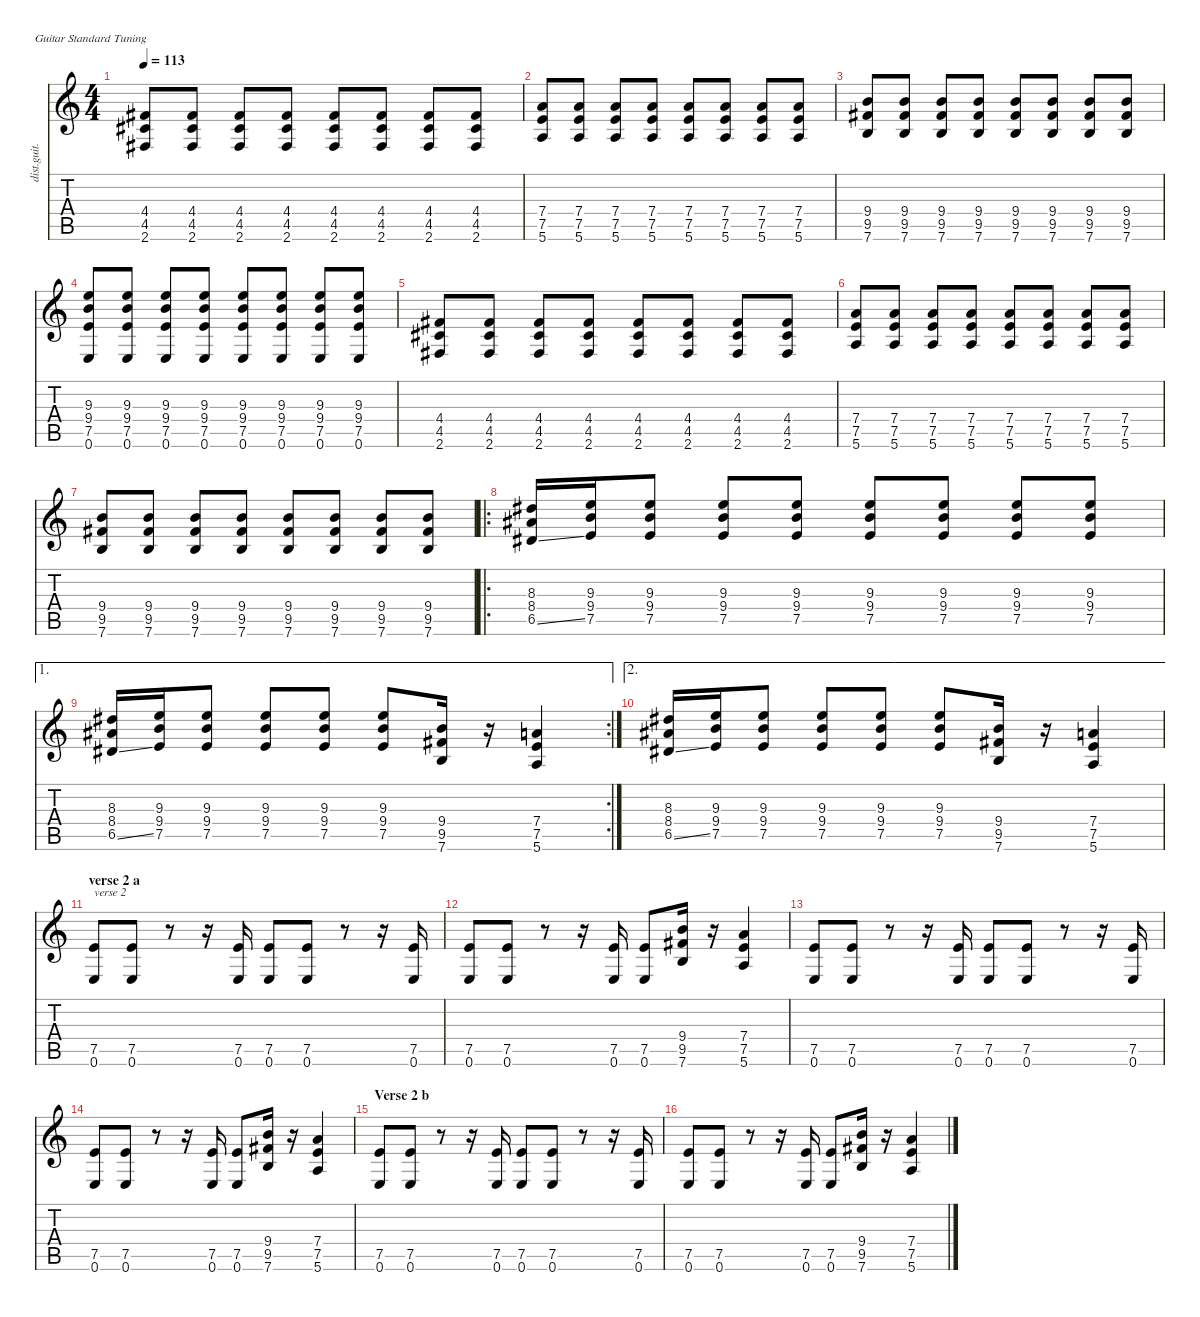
\defaultSystemsLayout 4
\hideDynamics
\bracketExtendMode nobrackets
\otherSystemsTrackNameOrientation horizontal
\track ("Teanui" "dist.guit.") {mute instrument distortionguitar}
\staff {score tabs}
\tuning (E4 B3 G3 D3 A2 E2)
\ts (4 4)
\tempo 113
\clef g2
\ks c
(4.4{acc #} 4.5{acc #} 2.6{acc #}).8{dy f beam Up} (4.4{acc #} 4.5{acc #} 2.6{acc #}).8{beam Up} (4.4{acc #} 4.5{acc #} 2.6{acc #}).8{beam Up} (4.4{acc #} 4.5{acc #} 2.6{acc #}).8{beam Up} (4.4{acc #} 4.5{acc #} 2.6{acc #}).8{beam Up} (4.4{acc #} 4.5{acc #} 2.6{acc #}).8{beam Up} (4.4{acc #} 4.5{acc #} 2.6{acc #}).8{beam Up} (4.4{acc #} 4.5{acc #} 2.6{acc #}).8{beam Up} |
(7.4 7.5 5.6).8{beam Up} (7.4 7.5 5.6).8{beam Up} (7.4 7.5 5.6).8{beam Up} (7.4 7.5 5.6).8{beam Up} (7.4 7.5 5.6).8{beam Up} (7.4 7.5 5.6).8{beam Up} (7.4 7.5 5.6).8{beam Up} (7.4 7.5 5.6).8{beam Up} |
(9.4 9.5{acc #} 7.6).8{beam Up} (9.4 9.5{acc #} 7.6).8{beam Up} (9.4 9.5{acc #} 7.6).8{beam Up} (9.4 9.5{acc #} 7.6).8{beam Up} (9.4 9.5{acc #} 7.6).8{beam Up} (9.4 9.5{acc #} 7.6).8{beam Up} (9.4 9.5{acc #} 7.6).8{beam Up} (9.4 9.5{acc #} 7.6).8{beam Up} |
(9.3 9.4 7.5 0.6).8{beam Up} (9.3 9.4 7.5 0.6).8{beam Up} (9.3 9.4 7.5 0.6).8{beam Up} (9.3 9.4 7.5 0.6).8{beam Up} (9.3 9.4 7.5 0.6).8{beam Up} (9.3 9.4 7.5 0.6).8{beam Up} (9.3 9.4 7.5 0.6).8{beam Up} (9.3 9.4 7.5 0.6).8{beam Up} |
(4.4{acc #} 4.5{acc #} 2.6{acc #}).8{beam Up} (4.4{acc #} 4.5{acc #} 2.6{acc #}).8{beam Up} (4.4{acc #} 4.5{acc #} 2.6{acc #}).8{beam Up} (4.4{acc #} 4.5{acc #} 2.6{acc #}).8{beam Up} (4.4{acc #} 4.5{acc #} 2.6{acc #}).8{beam Up} (4.4{acc #} 4.5{acc #} 2.6{acc #}).8{beam Up} (4.4{acc #} 4.5{acc #} 2.6{acc #}).8{beam Up} (4.4{acc #} 4.5{acc #} 2.6{acc #}).8{beam Up} |
(7.4 7.5 5.6).8{beam Up} (7.4 7.5 5.6).8{beam Up} (7.4 7.5 5.6).8{beam Up} (7.4 7.5 5.6).8{beam Up} (7.4 7.5 5.6).8{beam Up} (7.4 7.5 5.6).8{beam Up} (7.4 7.5 5.6).8{beam Up} (7.4 7.5 5.6).8{beam Up} |
(9.4 9.5{acc #} 7.6).8{beam Up} (9.4 9.5{acc #} 7.6).8{beam Up} (9.4 9.5{acc #} 7.6).8{beam Up} (9.4 9.5{acc #} 7.6).8{beam Up} (9.4 9.5{acc #} 7.6).8{beam Up} (9.4 9.5{acc #} 7.6).8{beam Up} (9.4 9.5{acc #} 7.6).8{beam Up} (9.4 9.5{acc #} 7.6).8{beam Up} |
\ro
(8.3{acc #} 8.4{acc #} 6.5{ss acc #}).16{beam Up} (9.3 9.4 7.5).16{beam Up} (9.3 9.4 7.5).8{beam Up} (9.3 9.4 7.5).8{beam Up} (9.3 9.4 7.5).8{beam Up} (9.3 9.4 7.5).8{beam Up} (9.3 9.4 7.5).8{beam Up} (9.3 9.4 7.5).8{beam Up} (9.3 9.4 7.5).8{beam Up} |
\ae 1
\rc 2
(8.3{acc #} 8.4{acc #} 6.5{ss acc #}).16{beam Up} (9.3 9.4 7.5).16{beam Up} (9.3 9.4 7.5).8{beam Up} (9.3 9.4 7.5).8{beam Up} (9.3 9.4 7.5).8{beam Up} (9.3 9.4 7.5).8{beam Up} (9.4 9.5{acc #} 7.6).16{beam Up} r.16{beam Up} (7.4 7.5 5.6).4{beam Up} |
\ae 2
(8.3{acc #} 8.4{acc #} 6.5{ss acc #}).16{beam Up} (9.3 9.4 7.5).16{beam Up} (9.3 9.4 7.5).8{beam Up} (9.3 9.4 7.5).8{beam Up} (9.3 9.4 7.5).8{beam Up} (9.3 9.4 7.5).8{beam Up} (9.4 9.5{acc #} 7.6).16{beam Up} r.16{beam Up} (7.4 7.5 5.6).4{beam Up} |
\section ("" "verse 2 a")
(7.5 0.6).8{txt "verse 2" dy mp beam Up} (7.5 0.6).8{beam Up} r.8{beam Up} r.16{beam Up} (7.5 0.6).16{beam Up} (7.5 0.6).8{beam Up} (7.5 0.6).8{beam Up} r.8{beam Up} r.16{beam Up} (7.5 0.6).16{beam Up} |
(7.5 0.6).8{beam Up} (7.5 0.6).8{beam Up} r.8{beam Up} r.16{beam Up} (7.5 0.6).16{beam Up} (7.5 0.6).8{beam Up} (9.4 9.5{acc #} 7.6).16{beam Up} r.16{beam Up} (7.4 7.5 5.6).4{beam Up} |
(7.5 0.6).8{beam Up} (7.5 0.6).8{beam Up} r.8{beam Up} r.16{beam Up} (7.5 0.6).16{beam Up} (7.5 0.6).8{beam Up} (7.5 0.6).8{beam Up} r.8{beam Up} r.16{beam Up} (7.5 0.6).16{beam Up} |
(7.5 0.6).8{beam Up} (7.5 0.6).8{beam Up} r.8{beam Up} r.16{beam Up} (7.5 0.6).16{beam Up} (7.5 0.6).8{beam Up} (9.4 9.5{acc #} 7.6).16{beam Up} r.16{beam Up} (7.4 7.5 5.6).4{beam Up} |
\section ("" "Verse 2 b")
(7.5 0.6).8{beam Up} (7.5 0.6).8{beam Up} r.8{beam Up} r.16{beam Up} (7.5 0.6).16{beam Up} (7.5 0.6).8{beam Up} (7.5 0.6).8{beam Up} r.8{beam Up} r.16{beam Up} (7.5 0.6).16{beam Up} |
(7.5 0.6).8{beam Up} (7.5 0.6).8{beam Up} r.8{beam Up} r.16{beam Up} (7.5 0.6).16{beam Up} (7.5 0.6).8{beam Up} (9.4 9.5{acc #} 7.6).16{beam Up} r.16{beam Up} (7.4 7.5 5.6).4{beam Up}
